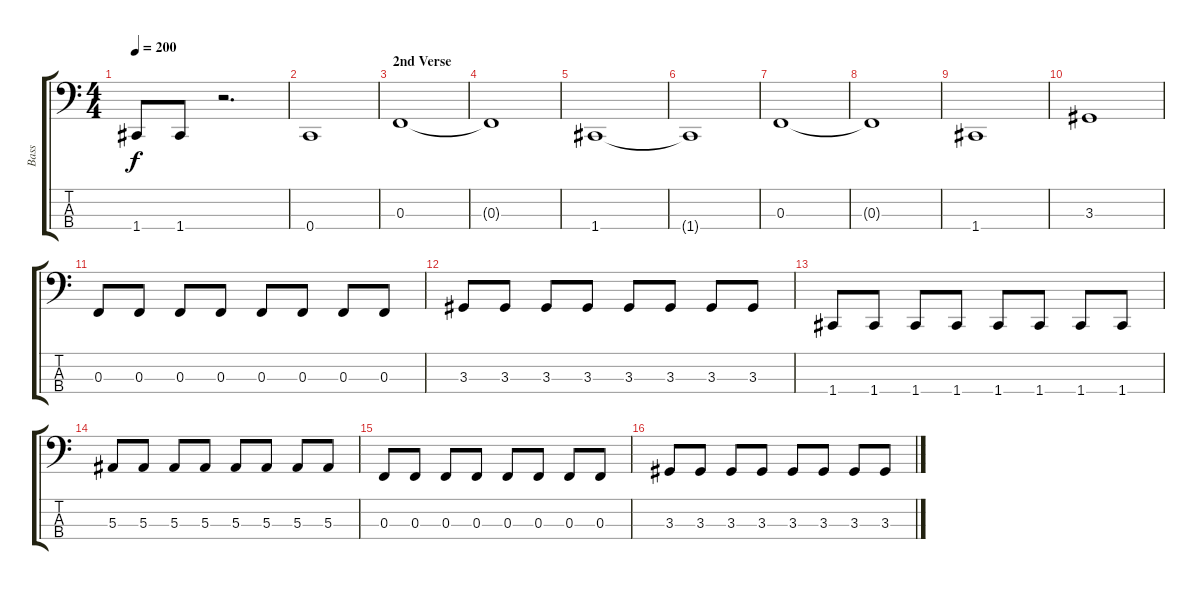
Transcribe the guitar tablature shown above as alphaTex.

\track ("Bass" "Bass") {instrument electricbassfinger}
\staff {score tabs}
\tuning (Eb2 Bb1 F1 C1) {hide}
\ts (4 4)
\tempo 200
\clef f4
\ks c
1.4.8{dy f} 1.4.8 r.2{d} |
0.4.1 |
\section ("" "2nd Verse")
0.3.1 |
0.3{t}.1 |
1.4.1 |
1.4{t}.1 |
0.3.1 |
0.3{t}.1 |
1.4.1 |
3.3.1 |
0.3.8 0.3.8 0.3.8 0.3.8 0.3.8 0.3.8 0.3.8 0.3.8 |
3.3.8 3.3.8 3.3.8 3.3.8 3.3.8 3.3.8 3.3.8 3.3.8 |
1.4.8 1.4.8 1.4.8 1.4.8 1.4.8 1.4.8 1.4.8 1.4.8 |
5.3.8 5.3.8 5.3.8 5.3.8 5.3.8 5.3.8 5.3.8 5.3.8 |
0.3.8 0.3.8 0.3.8 0.3.8 0.3.8 0.3.8 0.3.8 0.3.8 |
3.3.8 3.3.8 3.3.8 3.3.8 3.3.8 3.3.8 3.3.8 3.3.8
